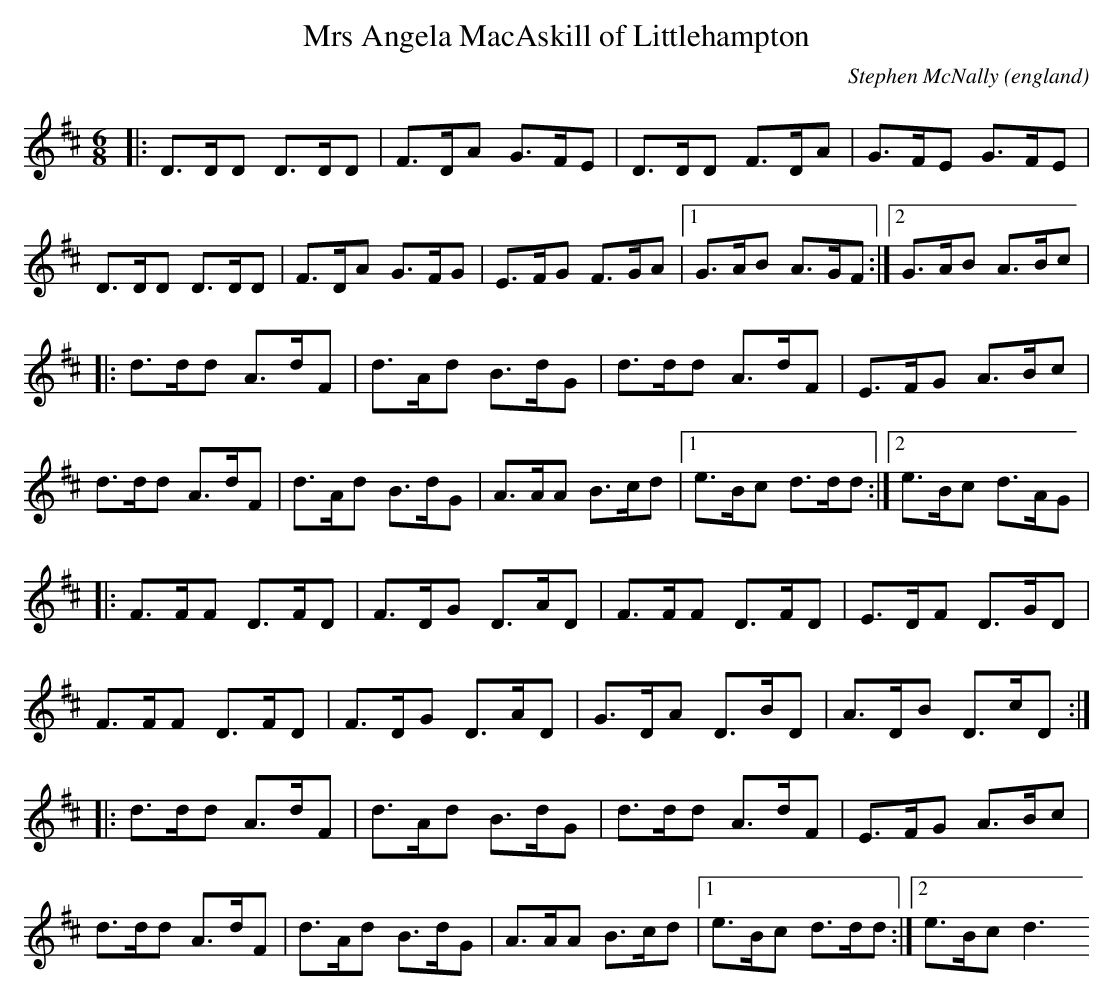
X:1
T:Mrs Angela MacAskill of Littlehampton
O:england
M:6/8
L:1/8
C:Stephen McNally
K:D
|:D>DD D>DD|F>DA G>FE|D>DD F>DA|G>FE G>FE|
D>DD D>DD|F>DA G>FG|E>FG F>GA|1G>AB A>GF:|2G>AB A>Bc|
|:d>dd A>dF|d>Ad B>dG|d>dd A>dF|E>FG A>Bc|
d>dd A>dF|d>Ad B>dG|A>AA B>cd|1e>Bc d>dd:|2e>Bc d>AG|
|:F>FF D>FD|F>DG D>AD|F>FF D>FD|E>DF D>GD|
F>FF D>FD|F>DG D>AD|G>DA D>BD|A>DB D>cD:|
|:d>dd A>dF|d>Ad B>dG|d>dd A>dF|E>FG A>Bc|
d>dd A>dF|d>Ad B>dG|A>AA B>cd|1e>Bc d>dd:|2e>Bc d3
